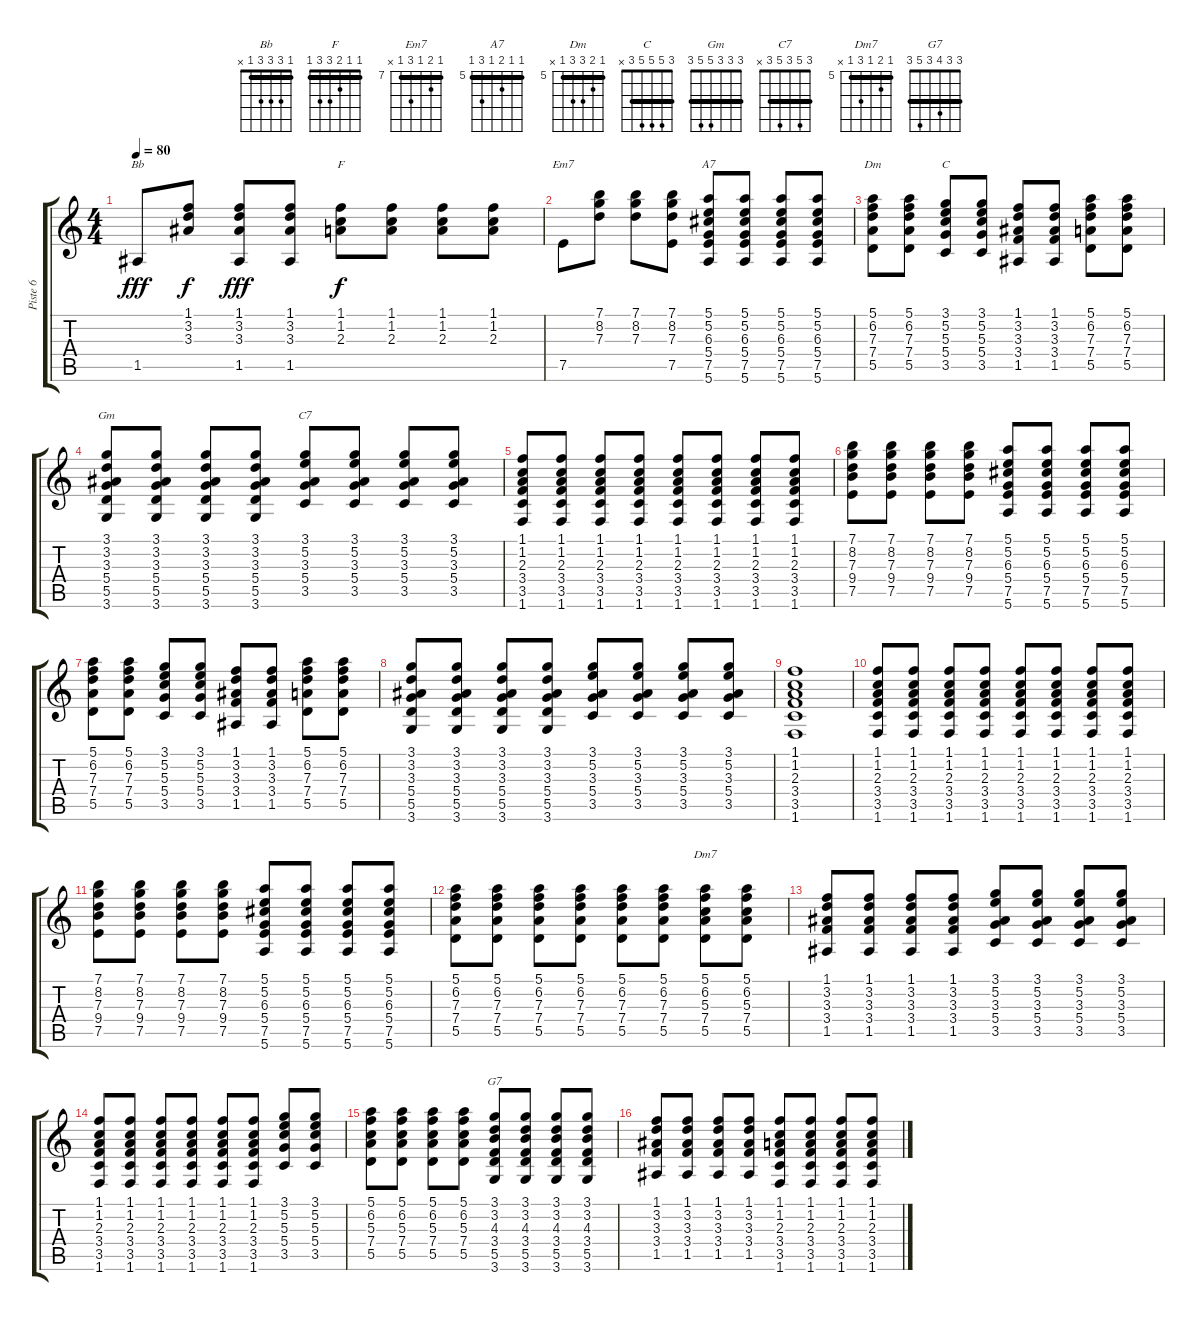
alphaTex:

\track ("Piste 6" "Piste 6") {mute instrument acousticguitarsteel}
\staff {score tabs}
\tuning (E4 B3 G3 D3 A2 E2) {hide}
\chord ("Bb" 1 3 3 3 1 x) {barre 1}
\chord ("F" 1 1 2 3 3 1) {barre 1}
\chord ("Em7" 7 8 7 9 7 x) {firstfret 7 barre 7}
\chord ("A7" 5 5 6 5 7 5) {firstfret 5 barre 5}
\chord ("Dm" 5 6 7 7 5 x) {firstfret 5 barre 5}
\chord ("C" 3 5 5 5 3 x) {barre 3}
\chord ("Gm" 3 3 3 5 5 3) {barre 3}
\chord ("C7" 3 5 3 5 3 x) {barre 3}
\chord ("Dm7" 5 6 5 7 5 x) {firstfret 5 barre 5}
\chord ("G7" 3 3 4 3 5 3) {barre 3}
\ts (4 4)
\tempo 80
\clef g2
\ks c
1.5.8{ch "Bb" dy fff} (1.1 3.2 3.3).8{dy f} (1.1 3.2 3.3 1.5).8{dy fff} (1.1 3.2 3.3 1.5).8 (1.1 1.2 2.3).8{ch "F" dy f} (1.1 1.2 2.3).8 (1.1 1.2 2.3).8 (1.1 1.2 2.3).8 |
7.5.8{ch "Em7"} (7.1 8.2 7.3).8 (7.1 8.2 7.3).8 (7.1 8.2 7.3 7.5).8 (5.1 5.2 6.3 5.4 7.5 5.6).8{ch "A7"} (5.1 5.2 6.3 5.4 7.5 5.6).8 (5.1 5.2 6.3 5.4 7.5 5.6).8 (5.1 5.2 6.3 5.4 7.5 5.6).8 |
(5.1 6.2 7.3 7.4 5.5).8{ch "Dm"} (5.1 6.2 7.3 7.4 5.5).8 (3.1 5.2 5.3 5.4 3.5).8{ch "C"} (3.1 5.2 5.3 5.4 3.5).8 (1.1 3.2 3.3 3.4 1.5).8 (1.1 3.2 3.3 3.4 1.5).8 (5.1 6.2 7.3 7.4 5.5).8 (5.1 6.2 7.3 7.4 5.5).8 |
(3.1 3.2 3.3 5.4 5.5 3.6).8{ch "Gm"} (3.1 3.2 3.3 5.4 5.5 3.6).8 (3.1 3.2 3.3 5.4 5.5 3.6).8 (3.1 3.2 3.3 5.4 5.5 3.6).8 (3.1 5.2 3.3 5.4 3.5).8{ch "C7"} (3.1 5.2 3.3 5.4 3.5).8 (3.1 5.2 3.3 5.4 3.5).8 (3.1 5.2 3.3 5.4 3.5).8 |
(1.1 1.2 2.3 3.4 3.5 1.6).8 (1.1 1.2 2.3 3.4 3.5 1.6).8 (1.1 1.2 2.3 3.4 3.5 1.6).8 (1.1 1.2 2.3 3.4 3.5 1.6).8 (1.1 1.2 2.3 3.4 3.5 1.6).8 (1.1 1.2 2.3 3.4 3.5 1.6).8 (1.1 1.2 2.3 3.4 3.5 1.6).8 (1.1 1.2 2.3 3.4 3.5 1.6).8 |
(7.1 8.2 7.3 9.4 7.5).8 (7.1 8.2 7.3 9.4 7.5).8 (7.1 8.2 7.3 9.4 7.5).8 (7.1 8.2 7.3 9.4 7.5).8 (5.1 5.2 6.3 5.4 7.5 5.6).8 (5.1 5.2 6.3 5.4 7.5 5.6).8 (5.1 5.2 6.3 5.4 7.5 5.6).8 (5.1 5.2 6.3 5.4 7.5 5.6).8 |
(5.1 6.2 7.3 7.4 5.5).8 (5.1 6.2 7.3 7.4 5.5).8 (3.1 5.2 5.3 5.4 3.5).8 (3.1 5.2 5.3 5.4 3.5).8 (1.1 3.2 3.3 3.4 1.5).8 (1.1 3.2 3.3 3.4 1.5).8 (5.1 6.2 7.3 7.4 5.5).8 (5.1 6.2 7.3 7.4 5.5).8 |
(3.1 3.2 3.3 5.4 5.5 3.6).8 (3.1 3.2 3.3 5.4 5.5 3.6).8 (3.1 3.2 3.3 5.4 5.5 3.6).8 (3.1 3.2 3.3 5.4 5.5 3.6).8 (3.1 5.2 3.3 5.4 3.5).8 (3.1 5.2 3.3 5.4 3.5).8 (3.1 5.2 3.3 5.4 3.5).8 (3.1 5.2 3.3 5.4 3.5).8 |
(1.1 1.2 2.3 3.4 3.5 1.6).1 |
(1.1 1.2 2.3 3.4 3.5 1.6).8 (1.1 1.2 2.3 3.4 3.5 1.6).8 (1.1 1.2 2.3 3.4 3.5 1.6).8 (1.1 1.2 2.3 3.4 3.5 1.6).8 (1.1 1.2 2.3 3.4 3.5 1.6).8 (1.1 1.2 2.3 3.4 3.5 1.6).8 (1.1 1.2 2.3 3.4 3.5 1.6).8 (1.1 1.2 2.3 3.4 3.5 1.6).8 |
(7.1 8.2 7.3 9.4 7.5).8 (7.1 8.2 7.3 9.4 7.5).8 (7.1 8.2 7.3 9.4 7.5).8 (7.1 8.2 7.3 9.4 7.5).8 (5.1 5.2 6.3 5.4 7.5 5.6).8 (5.1 5.2 6.3 5.4 7.5 5.6).8 (5.1 5.2 6.3 5.4 7.5 5.6).8 (5.1 5.2 6.3 5.4 7.5 5.6).8 |
(5.1 6.2 7.3 7.4 5.5).8 (5.1 6.2 7.3 7.4 5.5).8 (5.1 6.2 7.3 7.4 5.5).8 (5.1 6.2 7.3 7.4 5.5).8 (5.1 6.2 7.3 7.4 5.5).8 (5.1 6.2 7.3 7.4 5.5).8 (5.1 6.2 5.3 7.4 5.5).8{ch "Dm7"} (5.1 6.2 5.3 7.4 5.5).8 |
(1.1 3.2 3.3 3.4 1.5).8 (1.1 3.2 3.3 3.4 1.5).8 (1.1 3.2 3.3 3.4 1.5).8 (1.1 3.2 3.3 3.4 1.5).8 (3.1 5.2 3.3 5.4 3.5).8 (3.1 5.2 3.3 5.4 3.5).8 (3.1 5.2 3.3 5.4 3.5).8 (3.1 5.2 3.3 5.4 3.5).8 |
(1.1 1.2 2.3 3.4 3.5 1.6).8 (1.1 1.2 2.3 3.4 3.5 1.6).8 (1.1 1.2 2.3 3.4 3.5 1.6).8 (1.1 1.2 2.3 3.4 3.5 1.6).8 (1.1 1.2 2.3 3.4 3.5 1.6).8 (1.1 1.2 2.3 3.4 3.5 1.6).8 (3.1 5.2 5.3 5.4 3.5).8 (3.1 5.2 5.3 5.4 3.5).8 |
(5.1 6.2 5.3 7.4 5.5).8 (5.1 6.2 5.3 7.4 5.5).8 (5.1 6.2 5.3 7.4 5.5).8 (5.1 6.2 5.3 7.4 5.5).8 (3.1 3.2 4.3 3.4 5.5 3.6).8{ch "G7"} (3.1 3.2 4.3 3.4 5.5 3.6).8 (3.1 3.2 4.3 3.4 5.5 3.6).8 (3.1 3.2 4.3 3.4 5.5 3.6).8 |
(1.1 3.2 3.3 3.4 1.5).8 (1.1 3.2 3.3 3.4 1.5).8 (1.1 3.2 3.3 3.4 1.5).8 (1.1 3.2 3.3 3.4 1.5).8 (1.1 1.2 2.3 3.4 3.5 1.6).8 (1.1 1.2 2.3 3.4 3.5 1.6).8 (1.1 1.2 2.3 3.4 3.5 1.6).8 (1.1 1.2 2.3 3.4 3.5 1.6).8
